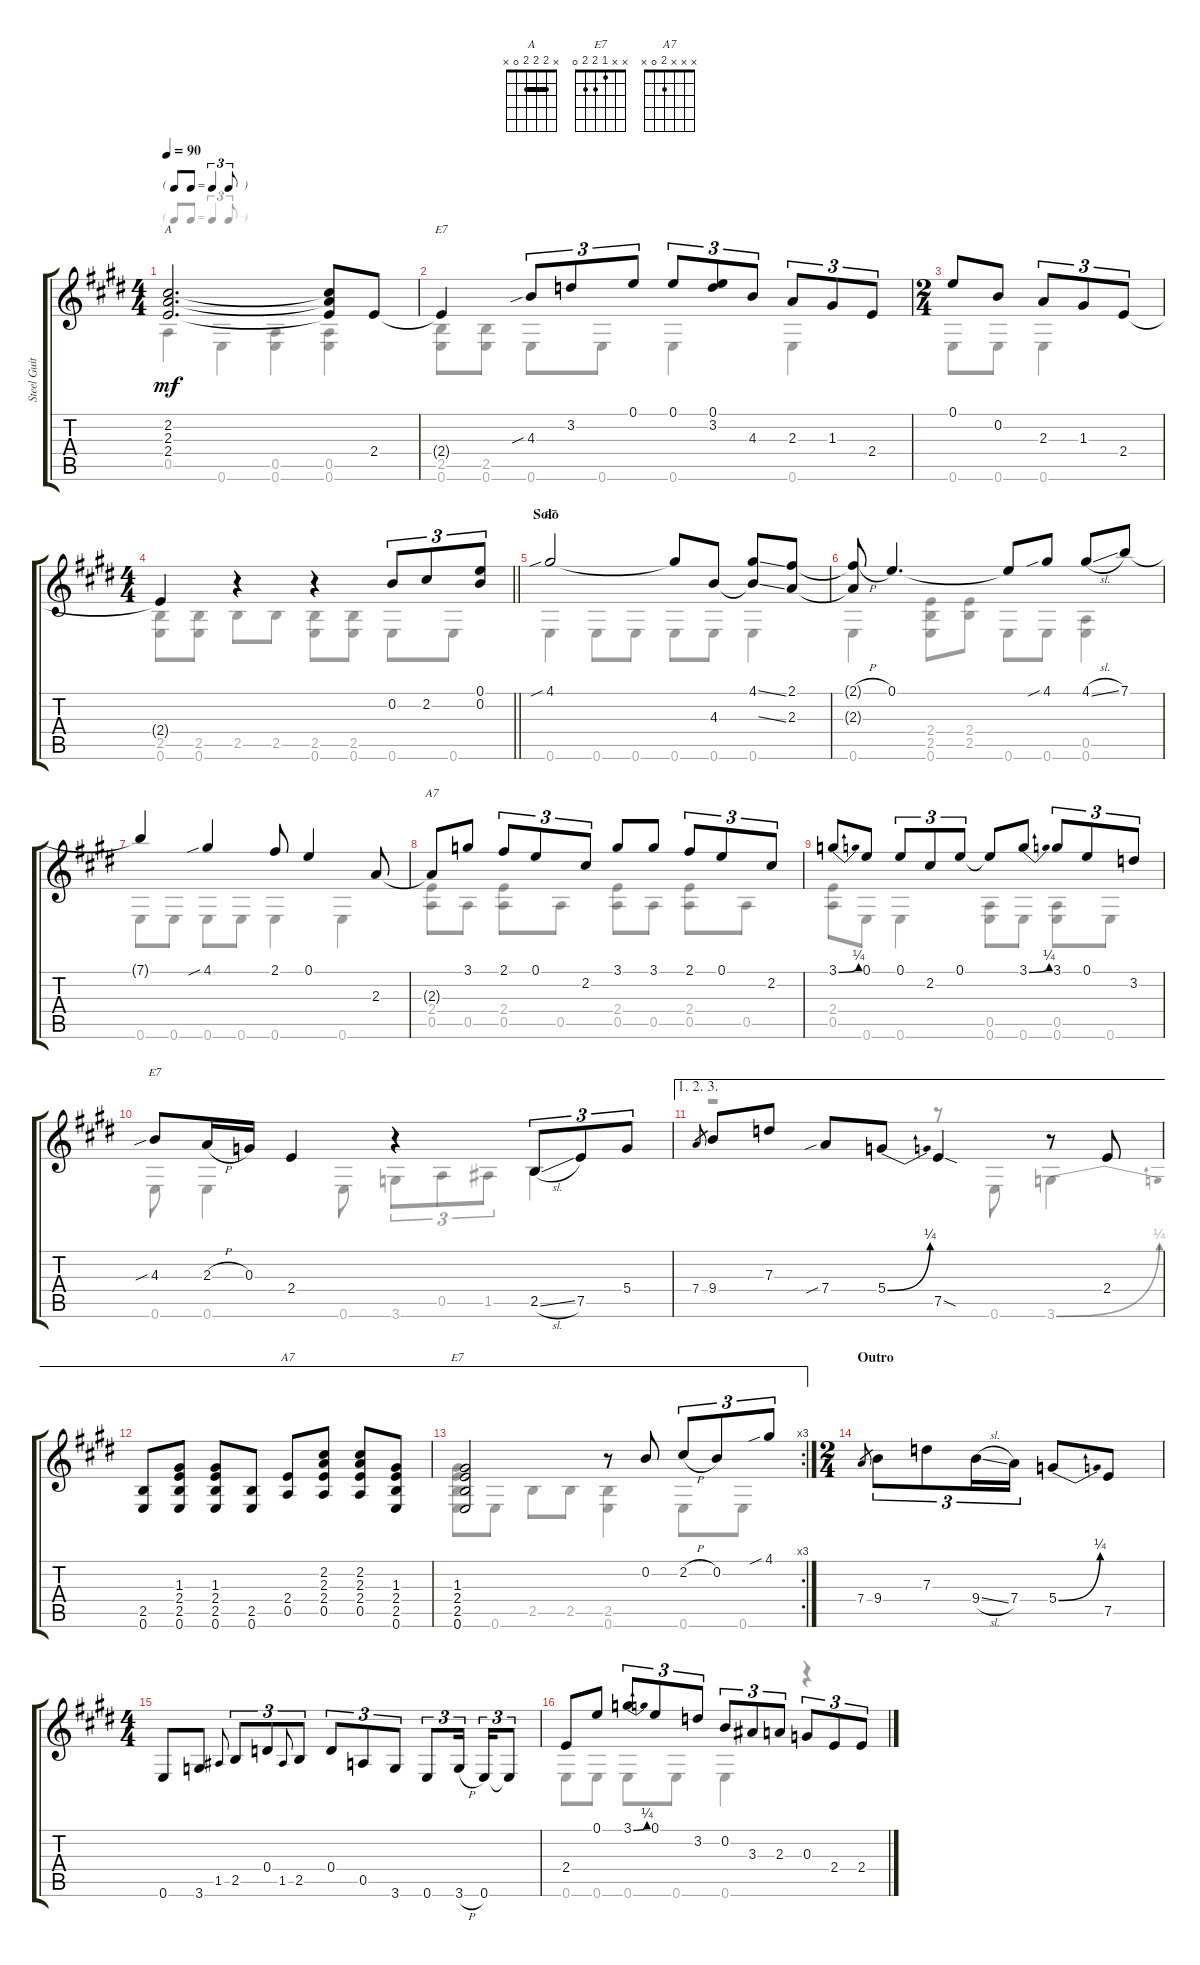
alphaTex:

\track ("Steel Guitar" "Steel Guit") {instrument acousticguitarsteel}
\staff {score tabs}
\tuning (E4 B3 G3 D3 A2 E2) {hide}
\chord ("A" x 2 2 2 0 x) {barre 2}
\chord ("E7" x x x 2 2 0) {barre 2}
\chord ("E7" 4 x x x x 0)
\chord ("A7" x x 2 2 0 x) {barre 2}
\chord ("E7" x x 4 x x 0)
\chord ("A7" x x x 2 0 x)
\chord ("E7" x x 1 2 2 0)
\voice
\ts (4 4)
\tf triplet8th
\tempo 90
\clef g2
\ks e
(2.2 2.3 2.4).2{d ch "A" dy mf} (2.2{t} 2.3{t} 2.4{t}).8 2.4.8 |
2.4{t}.4{ch "E7"} 4.3{sib}.8{tu (3 2)} 3.2.8{tu (3 2)} 0.1.8{tu (3 2)} 0.1.8{tu (3 2)} (0.1 3.2).8{tu (3 2)} 4.3.8{tu (3 2)} 2.3.8{tu (3 2)} 1.3.8{tu (3 2)} 2.4.8{tu (3 2)} |
\ts (2 4)
0.1.8 0.2.8 2.3.8{tu (3 2)} 1.3.8{tu (3 2)} 2.4.8{tu (3 2)} |
\ts (4 4)
\barLineRight lightlight
2.4{t}.4 r.4 r.4 0.2.8{tu (3 2)} 2.2.8{tu (3 2)} (0.1 0.2).8{tu (3 2)} |
\section ("" "Solo")
4.1{sib}.2{ch "E7"} 4.1{t}.8 4.3.8 (4.1{ss} 4.3{ss t}).8 (2.1 2.3).8 |
(2.1{h t} 2.3{t}).8 0.1.4{d} 0.1{t}.8 4.1{sib}.8 4.1{sl}.8 7.1.8 |
7.1{t}.4 4.1{sib}.4 2.1.8 0.1.4 2.3.8 |
2.3{t}.8{ch "A7"} 3.1.8 2.1.8{tu (3 2)} 0.1.8{tu (3 2)} 2.2.8{tu (3 2)} 3.1.8 3.1.8 2.1.8{tu (3 2)} 0.1.8{tu (3 2)} 2.2.8{tu (3 2)} |
3.1{be (bend 0 0 60 1)}.8 0.1.8 0.1.8{tu (3 2)} 2.2.8{tu (3 2)} 0.1.8{tu (3 2)} 0.1{t}.8 3.1{be (bend 0 0 60 1)}.8 3.1.8{tu (3 2)} 0.1.8{tu (3 2)} 3.2.8{tu (3 2)} |
4.3{sib}.8{ch "E7"} 2.3{h}.16 0.3.16 2.4.4 r.4 2.5{sl}.8{tu (3 2)} 7.5.8{tu (3 2)} 5.4.8{tu (3 2)} |
\ae (1 2 3)
7.4.8{gr} 9.4.8 7.3.8 7.4{sib}.8 5.4{be (bend 0 0 60 1)}.8 7.5{sod}.4 r.8 2.4.8 |
\ae (1 2 3)
(2.5 0.6).8 (1.3 2.4 2.5 0.6).8 (1.3 2.4 2.5 0.6).8 (2.5 0.6).8 (2.4 0.5).8{ch "A7"} (2.2 2.3 2.4 0.5).8 (2.2 2.3 2.4 0.5).8 (1.3 2.4 2.5 0.6).8 |
\ae (1 2 3)
\rc 3
(1.3 2.4 2.5 0.6).2{ch "E7"} r.8 0.2.8 2.2{h}.8{tu (3 2)} 0.2.8{tu (3 2)} 4.1{sib}.8{tu (3 2)} |
\ts (2 4)
\section ("" "Outro")
7.4.8{gr} 9.4.8{tu (3 2)} 7.3.8{tu (3 2)} 9.4{sl}.16{tu (3 2)} 7.4.16{tu (3 2)} 5.4{be (bend 0 0 60 1)}.8 7.5.8 |
\ts (4 4)
0.6.8 3.6.8 1.5.8{gr onbeat} 2.5.8{tu (3 2)} 0.4.8{tu (3 2)} 1.5.8{gr onbeat} 2.5.8{tu (3 2)} 0.4.8{tu (3 2)} 0.5.8{tu (3 2)} 3.6.8{tu (3 2)} 0.6.8{tu (3 2)} 3.6{h}.16{tu (3 2)} 0.6.16{tu (3 2)} 0.6{t}.8{tu (3 2)} |
2.4.8 0.1.8 3.1{be (bend 0 0 60 1)}.8{tu (3 2)} 0.1.8{tu (3 2)} 3.2.8{tu (3 2)} 0.2.8{tu (3 2)} 3.3.8{tu (3 2)} 2.3.8{tu (3 2)} 0.3.8{tu (3 2)} 2.4.8{tu (3 2)} 2.4.8{tu (3 2)}
\voice
\clef g2
\ottava regular
\simile none
\ks e
0.5.4{dy mf} 0.6.4 (0.5 0.6).4 (0.5 0.6).4 |
(2.5 0.6).8 (2.5 0.6).8 0.6.8 0.6.8 0.6.4 0.6.4 |
0.6.8 0.6.8 0.6.4 |
\barLineRight lightlight
(2.5 0.6).8 (2.5 0.6).8 2.5.8 2.5.8 (2.5 0.6).8 (2.5 0.6).8 0.6.8 0.6.8 |
0.6.4 0.6.8 0.6.8 0.6.8 0.6.8 0.6.4 |
0.6.4 (2.4 2.5 0.6).8 (2.4 2.5).8 0.6.8 0.6.8 (0.5 0.6).4 |
0.6.8 0.6.8 0.6.8 0.6.8 0.6.4 0.6.4 |
(2.4 0.5).8 0.5.8 (2.4 0.5).8 0.5.8 (2.4 0.5).8 0.5.8 (2.4 0.5).8 0.5.8 |
(2.4 0.5).8 0.6.8 0.6.4 (0.5 0.6).8 0.6.8 (0.5 0.6).8 0.6.8 |
0.6.8 0.6.4 0.6.8 3.6.8{tu (3 2)} 0.5.8{tu (3 2)} 1.5.8{tu (3 2)} 2.5.4 |
r.2 r.8 0.6.8 3.6{be (bend 0 0 60 1)}.4 |
|
(1.3 2.4 2.5 0.6).8 0.6.8 2.5.8 2.5.8 (2.5 0.6).4 0.6.8 0.6.8 |
|
|
0.6.8 0.6.8 0.6.8 0.6.8 0.6.4 r.4
